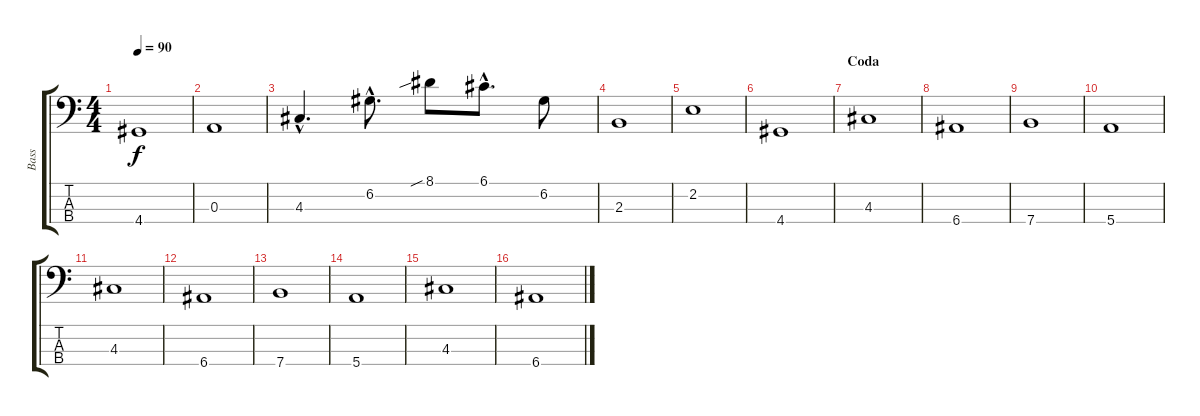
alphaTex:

\track ("Bass" "Bass") {instrument electricbassfinger}
\staff {score tabs}
\tuning (G2 D2 A1 E1) {hide}
\ts (4 4)
\tempo 90
\clef f4
\ks c
4.4.1{dy f} |
0.3.1 |
4.3{hac}.4{d} 6.2{hac}.8{d} 8.1{sib}.8 6.1{hac}.8{d} 6.2.8 |
2.3.1 |
2.2.1 |
4.4.1 |
\section ("" "Coda")
4.3.1 |
6.4.1 |
7.4.1 |
5.4.1 |
4.3.1 |
6.4.1 |
7.4.1 |
5.4.1 |
4.3.1 |
6.4.1
